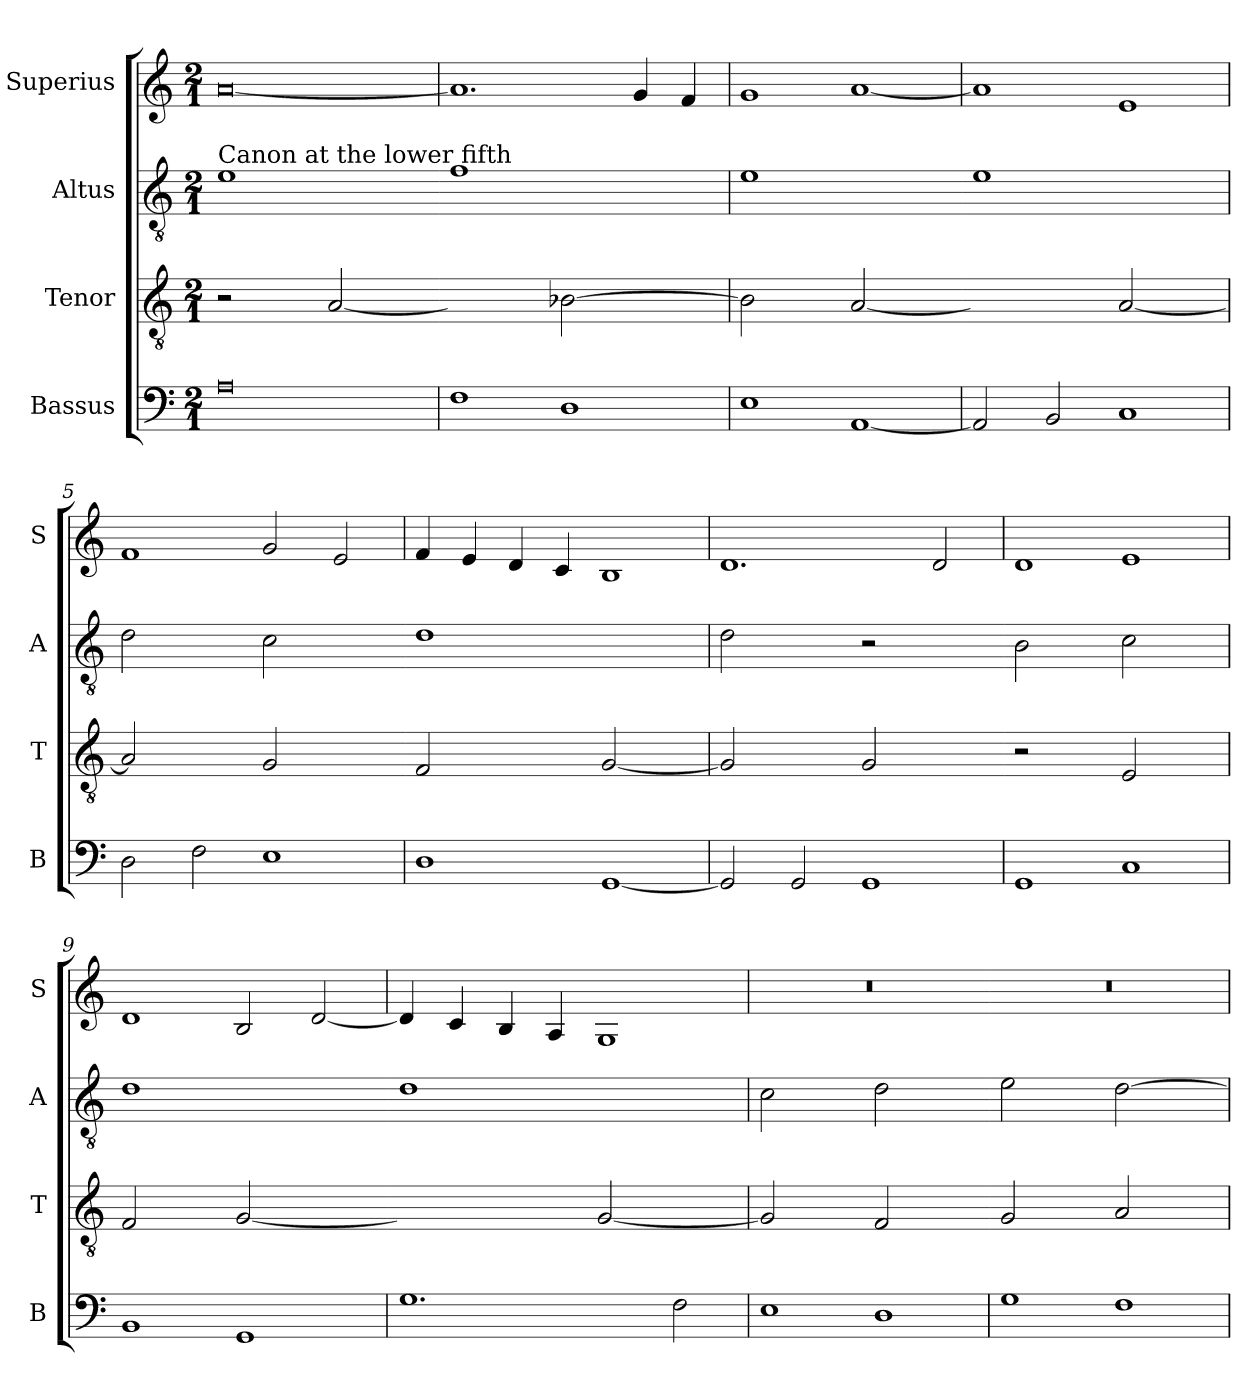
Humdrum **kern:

**kern	**kern	**kern	**kern
*part4	*part3	*part2	*part1
*staff4	*staff3	*staff2	*staff1
*I"Bassus	*I"Tenor	*I"Altus	*I"Superius
*I'B	*I'T	*I'A	*I'S
*clefF4	*clefGv2	*clefGv2	*clefG2
*k[]	*k[]	*k[]	*k[]
*M2/1	*M2/1	*M2/1	*M2/1
=1	=1	=1	=1
!	!	!LO:TX:a:t=Canon at the lower fifth	!
!	!LO:N:vis=2	!LO:N:vis=1	!
0A	1r	0e	[0a
!	!LO:N:vis=2	!	!
.	[1A	.	.
=2	=2-	=2-	=2
!	!LO:N:vis=2	!LO:N:vis=1	!
1F	1Ayy]	0f	1.a]
!	!LO:N:vis=2	!	!
1D	[1B-X	.	.
.	.	.	4g/
.	.	.	4f/
=3	=3	=3	=3
!	!LO:N:vis=2	!LO:N:vis=1	!
1E	1B-]	0e	1g
!	!LO:N:vis=2	!	!
[1AA	[1A	.	[1a
=4	=4-	=4-	=4
!	!LO:N:vis=2	!LO:N:vis=1	!
2AA/]	1Ayy]	0e	1a]
2BB/	.	.	.
!	!LO:N:vis=2	!	!
1C	[1A	.	1e
=5	=5	=5	=5
!	!LO:N:vis=2	!LO:N:vis=2	!
2D\	1A]	1d	1f
2F\	.	.	.
!	!LO:N:vis=2	!LO:N:vis=2	!
1E	1G	1c	2g/
.	.	.	2e/
=6	=6-	=6-	=6
!	!LO:N:vis=2	!LO:N:vis=1	!
1D	1F	0d	4f/
.	.	.	4e/
.	.	.	4d/
.	.	.	4c/
!	!LO:N:vis=2	!	!
[1GG	[1G	.	1B
=7	=7	=7	=7
!	!LO:N:vis=2	!LO:N:vis=2	!
2GG/]	1G]	1d	1.d
2GG/	.	.	.
!	!LO:N:vis=2	!LO:N:vis=2	!
1GG	1G	1r	.
.	.	.	2d/
=8	=8-	=8-	=8
!	!LO:N:vis=2	!LO:N:vis=2	!
1GG	1r	1B	1d
!	!LO:N:vis=2	!LO:N:vis=2	!
1C	1E	1c	1e
=9	=9	=9	=9
!	!LO:N:vis=2	!LO:N:vis=1	!
1BB	1F	0d	1d
!	!LO:N:vis=2	!	!
1GG	[1G	.	2B/
.	.	.	[2d/
=10	=10-	=10-	=10
!	!LO:N:vis=2	!LO:N:vis=1	!
1.G	1Gyy]	0d	4d/]
.	.	.	4c/
.	.	.	4B/
.	.	.	4A/
!	!LO:N:vis=2	!	!
.	[1G	.	1G
2F\	.	.	.
=11	=11	=11	=11
!	!LO:N:vis=2	!LO:N:vis=2	!
1E	1G]	1c	0r
!	!LO:N:vis=2	!LO:N:vis=2	!
1D	1F	1d	.
=12	=12-	=12-	=12
!	!LO:N:vis=2	!LO:N:vis=2	!
1G	1G	1e	0r
!	!LO:N:vis=2	!LO:N:vis=2	!
1F	1A	[1d	.
=	=	=	=
*-	*-	*-	*-
